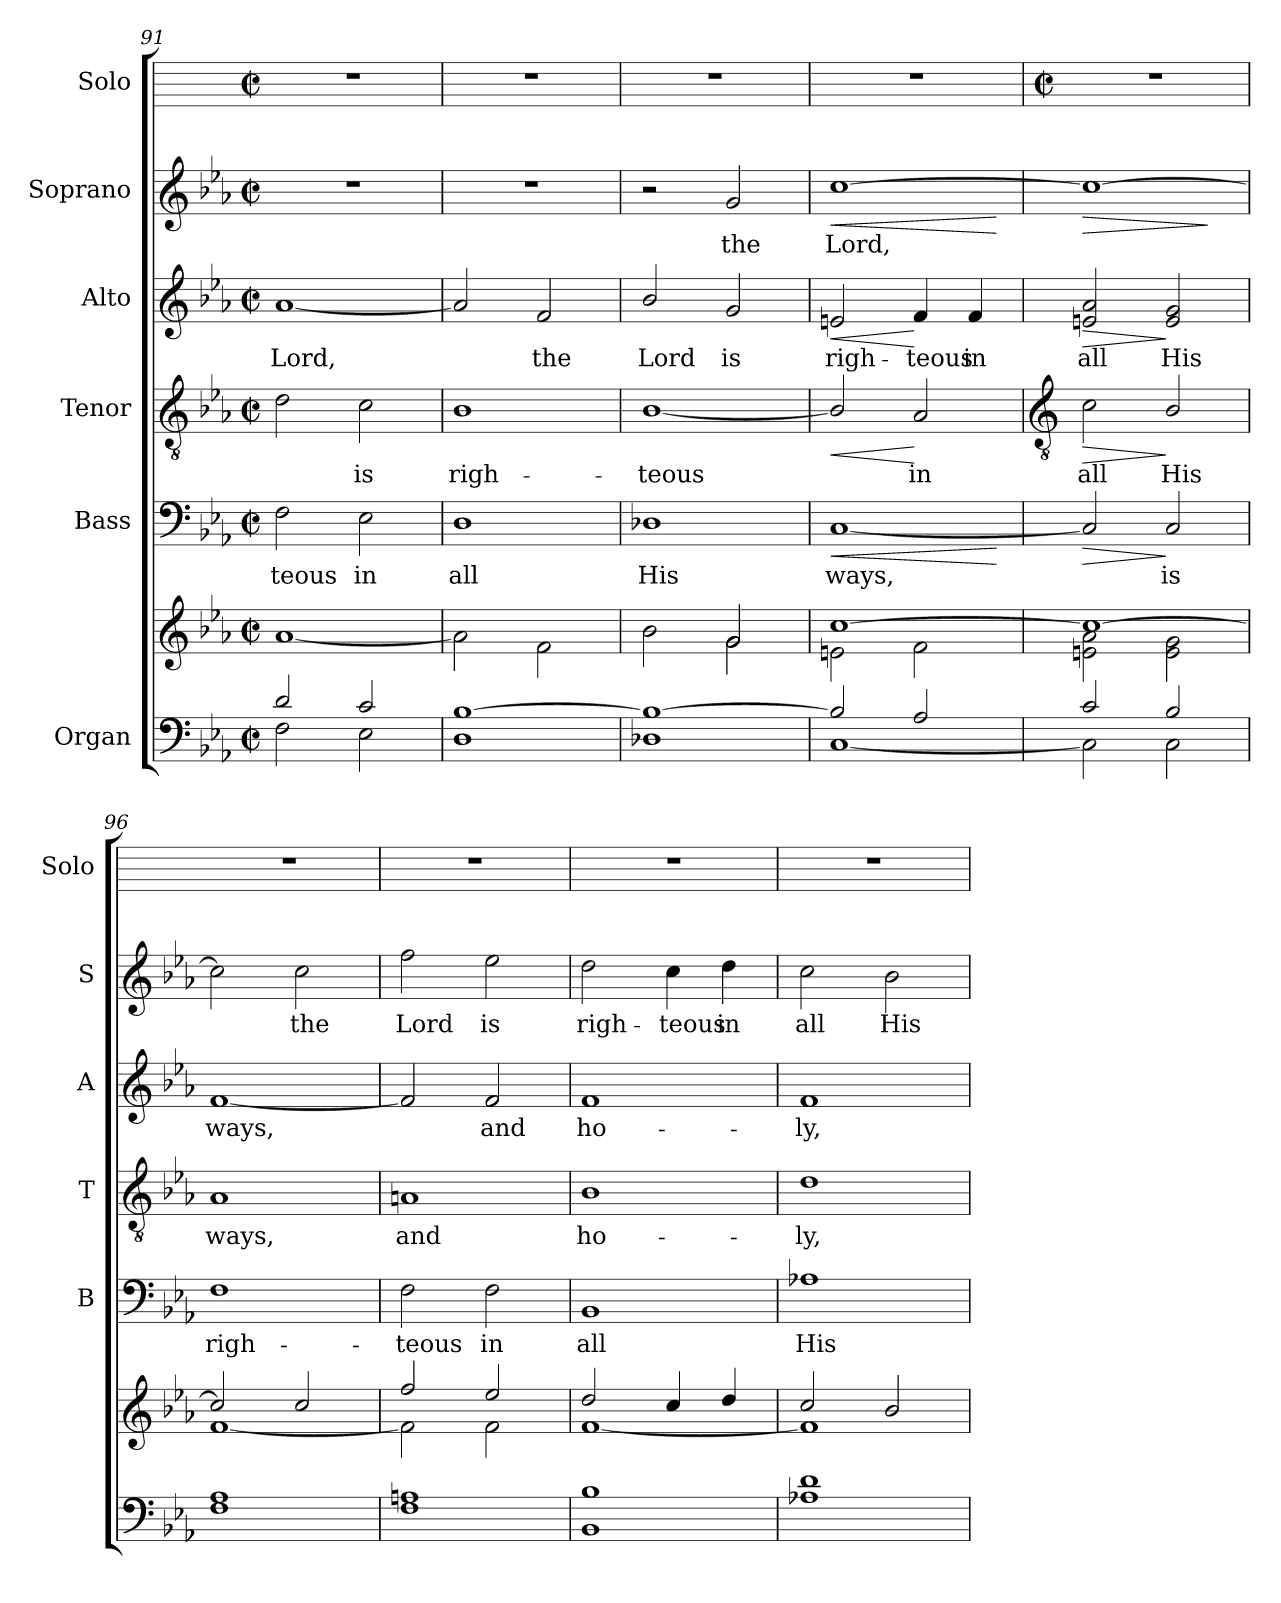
**kern	**kern	**kern	**text	**dynam	**kern	**text	**dynam	**kern	**text	**dynam	**kern	**text	**dynam	**kern
*part6	*part6	*part5	*part5	*part5	*part4	*part4	*part4	*part3	*part3	*part3	*part2	*part2	*part2	*part1
*staff7	*staff6	*staff5	*staff5	*staff5	*staff4	*staff4	*staff4	*staff3	*staff3	*staff3	*staff2	*staff2	*staff2	*staff1
*I"Organ	*	*I"Bass	*	*	*I"Tenor	*	*	*I"Alto	*	*	*I"Soprano	*	*	*I"Solo
*	*	*I'B	*	*	*I'T	*	*	*I'A	*	*	*I'S	*	*	*I'Solo
*clefF4	*clefG2	*clefF4	*	*	*clefGv2	*	*	*clefG2	*	*	*clefG2	*	*	*
*k[b-e-a-]	*k[b-e-a-]	*k[b-e-a-]	*	*	*k[b-e-a-]	*	*	*k[b-e-a-]	*	*	*k[b-e-a-]	*	*	*
*E-:	*E-:	*E-:	*	*	*E-:	*	*	*E-:	*	*	*E-:	*	*	*
*M2/2	*M2/2	*M2/2	*	*	*M2/2	*	*	*M2/2	*	*	*M2/2	*	*	*M2/2
*met(c|)	*met(c|)	*met(c|)	*	*	*met(c|)	*	*	*met(c|)	*	*	*met(c|)	*	*	*met(c|)
=91	=91	=91	=91	=91	=91	=91	=91	=91	=91	=91	=91	=91	=91	=91
*^	*^	*	*	*	*	*	*	*	*	*	*	*	*	*
!	!	!	!	!	!LO:LY:b	!	!	!	!	!	!LO:LY:b	!	!	!	!	!
2d/	2F\	1ryy	[1a-\	2F	-teous	.	2d	.	.	[1a-	Lord,	.	1r	.	.	1r
!	!	!	!	!	!LO:LY:b	!	!	!LO:LY:b	!	!	!	!	!	!	!	!
2c/	2E-\	.	.	2E-	in	.	2c	is	.	.	.	.	.	.	.	.
=92	=92	=92	=92	=92	=92	=92	=92	=92	=92	=92	=92	=92	=92	=92	=92	=92
!	!	!	!	!	!LO:LY:b	!	!	!LO:LY:b	!	!	!	!	!	!	!	!
[1B-/	1D\	1ryy	2a-\]	1D	all	.	1B-	righ-	.	2a-]	.	.	1r	.	.	1r
!	!	!	!	!	!	!	!	!	!	!	!LO:LY:b	!	!	!	!	!
.	.	.	2f\	.	.	.	.	.	.	2f	the	.	.	.	.	.
=93	=93	=93	=93	=93	=93	=93	=93	=93	=93	=93	=93	=93	=93	=93	=93	=93
!	!	!	!	!	!LO:LY:b	!	!	!LO:LY:b	!	!	!LO:LY:b	!	!	!	!	!
1B-/_	1D-X\	2ryy	2b-\	1D-X	His	.	[1B-/	-teous	.	2b-/	Lord	.	2r	.	.	1r
!	!	!	!	!	!	!	!	!	!	!	!LO:LY:b	!	!	!LO:LY:b	!	!
.	.	2g/	2g\	.	.	.	.	.	.	2g	is	.	2g	the	.	.
=94	=94	=94	=94	=94	=94	=94	=94	=94	=94	=94	=94	=94	=94	=94	=94	=94
!	!	!	!	!	!LO:LY:b	!LO:HP:b	!	!	!LO:HP:b	!	!LO:LY:b	!LO:HP:b	!	!LO:LY:b	!LO:HP:b	!
2B-/]	[1C\	[1cc/	2en\	[1C	ways,	<	2B-/]	.	<	2en	righ-	<	[1cc	Lord,	<	1r
!	!	!	!	!	!	!	!	!LO:LY:b	!	!	!LO:LY:b	!	!	!	!	!
2A-/	.	.	2f\	.	.	.	2A-	in	[	4f	-teous	[	.	.	.	.
!	!	!	!	!	!	!	!	!	!	!	!LO:LY:b	!	!	!	!	!
.	.	.	.	.	.	.	.	.	.	4f	in	.	.	.	.	.
*v	*v	*	*	*	*	*	*	*	*	*	*	*	*	*	*	*
*	*v	*v	*	*	*	*	*	*	*	*	*	*	*	*	*
.	.	.	.	[	.	.	.	.	.	.	.	.	[	.
!!LO:LB:g=z
=95	=95	=95	=95	=95	=95	=95	=95	=95	=95	=95	=95	=95	=95	=95
*	*	*	*	*	*clefGv2	*	*	*	*	*	*	*	*	*
*	*	*	*	*	*	*	*	*	*	*	*	*	*	*M2/2
*	*	*	*	*	*	*	*	*	*	*	*	*	*	*met(c|)
*^	*^	*	*	*	*	*	*	*	*	*	*	*	*	*
!	!	!	!	!	!	!LO:HP:b	!	!LO:LY:b	!LO:HP:b	!	!LO:LY:b	!LO:HP:b	!	!	!LO:HP:b	!
2c/	2C\]	1cc/_	2en\ 2a-\	2C]	.	>	2c	all	>	2en 2a-	all	>	1cc_	.	>	1r
!	!	!	!	!	!LO:LY:b	!	!	!LO:LY:b	!	!	!LO:LY:b	!	!	!	!	!
2B-/	2C\	.	2e\ 2g\	2C	is	]	2B-/	His	]	2e 2g	His	]	.	.	.	.
*v	*v	*	*	*	*	*	*	*	*	*	*	*	*	*	*	*
*	*v	*v	*	*	*	*	*	*	*	*	*	*	*	*	*
.	.	.	.	.	.	.	.	.	.	.	.	.	]	.
=96	=96	=96	=96	=96	=96	=96	=96	=96	=96	=96	=96	=96	=96	=96
*^	*^	*	*	*	*	*	*	*	*	*	*	*	*	*
!	!	!	!	!	!LO:LY:b	!	!	!LO:LY:b	!	!	!LO:LY:b	!	!	!	!	!
1A-/	1F\	2cc/]	[1f\	1F	righ-	.	1A-	ways,	.	[1f	ways,	.	2cc]	.	.	1r
!	!	!	!	!	!	!	!	!	!	!	!	!	!	!LO:LY:b	!	!
.	.	2cc/	.	.	.	.	.	.	.	.	.	.	2cc	the	.	.
=97	=97	=97	=97	=97	=97	=97	=97	=97	=97	=97	=97	=97	=97	=97	=97	=97
!	!	!	!	!	!LO:LY:b	!	!	!LO:LY:b	!	!	!	!	!	!LO:LY:b	!	!
1An/	1F\	2ff/	2f\]	2F	-teous	.	1An	and	.	2f]	.	.	2ff	Lord	.	1r
!	!	!	!	!	!LO:LY:b	!	!	!	!	!	!LO:LY:b	!	!	!LO:LY:b	!	!
.	.	2ee-/	2f\	2F	in	.	.	.	.	2f	and	.	2ee-	is	.	.
=98	=98	=98	=98	=98	=98	=98	=98	=98	=98	=98	=98	=98	=98	=98	=98	=98
!	!	!	!	!	!LO:LY:b	!	!	!LO:LY:b	!	!	!LO:LY:b	!	!	!LO:LY:b	!	!
1B-/	1BB-\	2dd/	[1f\	1BB-	all	.	1B-	ho-	.	1f	ho-	.	2dd	righ-	.	1r
!	!	!	!	!	!	!	!	!	!	!	!	!	!	!LO:LY:b	!	!
.	.	4cc/	.	.	.	.	.	.	.	.	.	.	4cc	-teous	.	.
!	!	!	!	!	!	!	!	!	!	!	!	!	!	!LO:LY:b	!	!
.	.	4dd/	.	.	.	.	.	.	.	.	.	.	4dd	in	.	.
=99	=99	=99	=99	=99	=99	=99	=99	=99	=99	=99	=99	=99	=99	=99	=99	=99
!	!	!	!	!	!LO:LY:b	!	!	!LO:LY:b	!	!	!LO:LY:b	!	!	!LO:LY:b	!	!
1d/	1A-X\	2cc/	1f\]	1A-X	His	.	1d	-ly,	.	1f	-ly,	.	2cc	all	.	1r
!	!	!	!	!	!	!	!	!	!	!	!	!	!	!LO:LY:b	!	!
.	.	2b-/	.	.	.	.	.	.	.	.	.	.	2b-	His	.	.
*v	*v	*	*	*	*	*	*	*	*	*	*	*	*	*	*	*
*	*v	*v	*	*	*	*	*	*	*	*	*	*	*	*	*
=	=	=	=	=	=	=	=	=	=	=	=	=	=	=
*-	*-	*-	*-	*-	*-	*-	*-	*-	*-	*-	*-	*-	*-	*-
